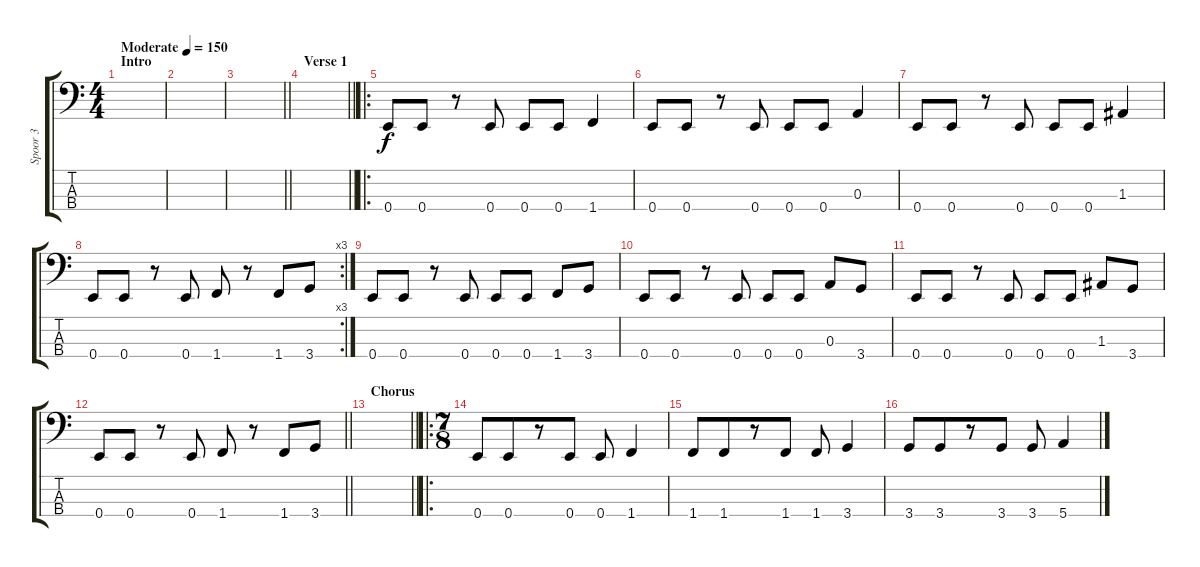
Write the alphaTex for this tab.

\track ("Spoor 3" "Spoor 3") {instrument electricbassfinger}
\staff {score tabs}
\tuning (G2 D2 A1 E1) {hide}
\ts (4 4)
\section ("" "Intro")
\tempo (150 "Moderate")
\clef f4
\ks c
|
|
\barLineRight lightlight
|
\section ("" "Verse 1")
\barLineRight lightlight
|
\ro
0.4.8 0.4.8 r.8 0.4.8 0.4.8 0.4.8 1.4.4 |
0.4.8 0.4.8 r.8 0.4.8 0.4.8 0.4.8 0.3.4 |
0.4.8 0.4.8 r.8 0.4.8 0.4.8 0.4.8 1.3.4 |
\rc 3
0.4.8 0.4.8 r.8 0.4.8 1.4.8 r.8 1.4.8 3.4.8 |
0.4.8 0.4.8 r.8 0.4.8 0.4.8 0.4.8 1.4.8 3.4.8 |
0.4.8 0.4.8 r.8 0.4.8 0.4.8 0.4.8 0.3.8 3.4.8 |
0.4.8 0.4.8 r.8 0.4.8 0.4.8 0.4.8 1.3.8 3.4.8 |
\barLineRight lightlight
0.4.8 0.4.8 r.8 0.4.8 1.4.8 r.8 1.4.8 3.4.8 |
\section ("" "Chorus")
\barLineRight lightlight
|
\ro
\ts (7 8)
0.4.8 0.4.8 r.8 0.4.8 0.4.8 1.4.4 |
1.4.8 1.4.8 r.8 1.4.8 1.4.8 3.4.4 |
3.4.8 3.4.8 r.8 3.4.8 3.4.8 5.4.4
